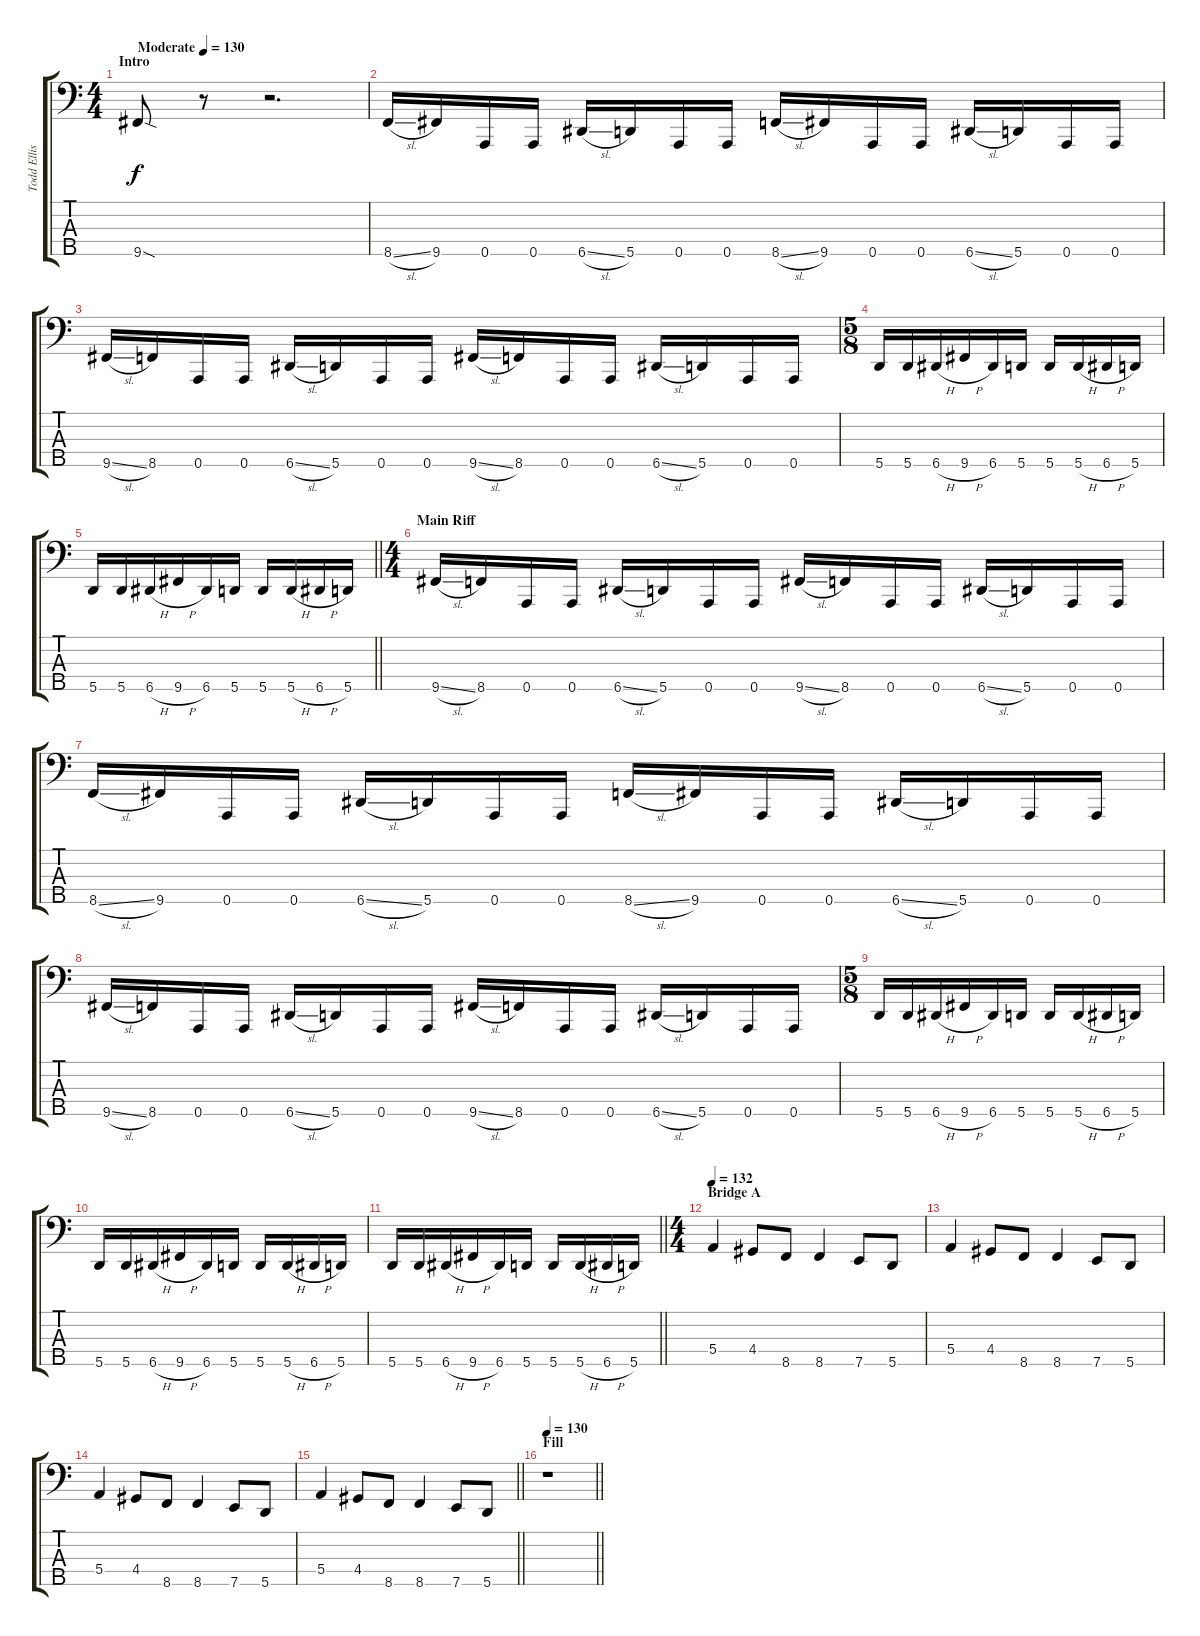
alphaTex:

\track ("Todd Ellis" "Todd Ellis") {instrument electricbassfinger}
\staff {score tabs}
\tuning (G2 D2 A1 E1 A0) {hide}
\ts (4 4)
\section ("" "Intro")
\tempo (130 "Moderate")
\clef f4
\ks c
9.5{sod}.8{dy f instrument electricbassfinger} r.8 r.2{d} |
8.5{sl}.16 9.5.16 0.5.16 0.5.16 6.5{sl}.16 5.5.16 0.5.16 0.5.16 8.5{sl}.16 9.5.16 0.5.16 0.5.16 6.5{sl}.16 5.5.16 0.5.16 0.5.16 |
9.5{sl}.16 8.5.16 0.5.16 0.5.16 6.5{sl}.16 5.5.16 0.5.16 0.5.16 9.5{sl}.16 8.5.16 0.5.16 0.5.16 6.5{sl}.16 5.5.16 0.5.16 0.5.16 |
\ts (5 8)
5.5.16 5.5.16 6.5{h}.16 9.5{h}.16 6.5.16 5.5.16 5.5.16 5.5{h}.16 6.5{h}.16 5.5.16 |
\barLineRight lightlight
5.5.16 5.5.16 6.5{h}.16 9.5{h}.16 6.5.16 5.5.16 5.5.16 5.5{h}.16 6.5{h}.16 5.5.16 |
\ts (4 4)
\section ("" "Main Riff ")
9.5{sl}.16 8.5.16 0.5.16 0.5.16 6.5{sl}.16 5.5.16 0.5.16 0.5.16 9.5{sl}.16 8.5.16 0.5.16 0.5.16 6.5{sl}.16 5.5.16 0.5.16 0.5.16 |
8.5{sl}.16 9.5.16 0.5.16 0.5.16 6.5{sl}.16 5.5.16 0.5.16 0.5.16 8.5{sl}.16 9.5.16 0.5.16 0.5.16 6.5{sl}.16 5.5.16 0.5.16 0.5.16 |
9.5{sl}.16 8.5.16 0.5.16 0.5.16 6.5{sl}.16 5.5.16 0.5.16 0.5.16 9.5{sl}.16 8.5.16 0.5.16 0.5.16 6.5{sl}.16 5.5.16 0.5.16 0.5.16 |
\ts (5 8)
5.5.16 5.5.16 6.5{h}.16 9.5{h}.16 6.5.16 5.5.16 5.5.16 5.5{h}.16 6.5{h}.16 5.5.16 |
5.5.16 5.5.16 6.5{h}.16 9.5{h}.16 6.5.16 5.5.16 5.5.16 5.5{h}.16 6.5{h}.16 5.5.16 |
\barLineRight lightlight
5.5.16 5.5.16 6.5{h}.16 9.5{h}.16 6.5.16 5.5.16 5.5.16 5.5{h}.16 6.5{h}.16 5.5.16 |
\ts (4 4)
\section ("" "Bridge A")
\tempo 132
5.4.4 4.4.8 8.5.8 8.5.4 7.5.8 5.5.8 |
5.4.4 4.4.8 8.5.8 8.5.4 7.5.8 5.5.8 |
5.4.4 4.4.8 8.5.8 8.5.4 7.5.8 5.5.8 |
\barLineRight lightlight
5.4.4 4.4.8 8.5.8 8.5.4 7.5.8 5.5.8 |
\section ("" "Fill")
\tempo 130
\barLineRight lightlight
r.1
